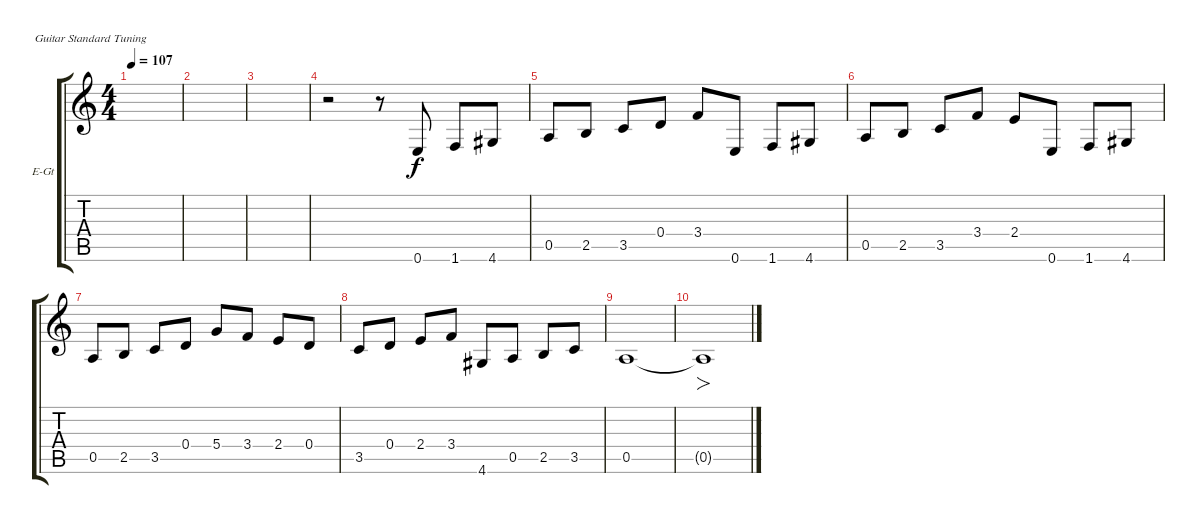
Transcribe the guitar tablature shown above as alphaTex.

\defaultSystemsLayout 4
\bracketExtendMode groupsimilarinstruments
\firstSystemTrackNameOrientation horizontal
\otherSystemsTrackNameOrientation horizontal
\track ("Turner" "E-Gt") {instrument electricguitarclean}
\staff {score tabs}
\tuning (E4 B3 G3 D3 A2 E2)
\ts (4 4)
\tempo 107
\clef g2
\ks c
|
|
|
r.2 r.8 0.6.8 1.6.8 4.6.8 |
0.5.8 2.5.8 3.5.8 0.4.8 3.4.8 0.6.8 1.6.8 4.6.8 |
0.5.8 2.5.8 3.5.8 3.4.8 2.4.8 0.6.8 1.6.8 4.6.8 |
0.5.8 2.5.8 3.5.8 0.4.8 5.4.8 3.4.8 2.4.8 0.4.8 |
3.5.8 0.4.8 2.4.8 3.4.8 4.6.8 0.5.8 2.5.8 3.5.8 |
0.5.1 |
0.5{t}.1{fo}
